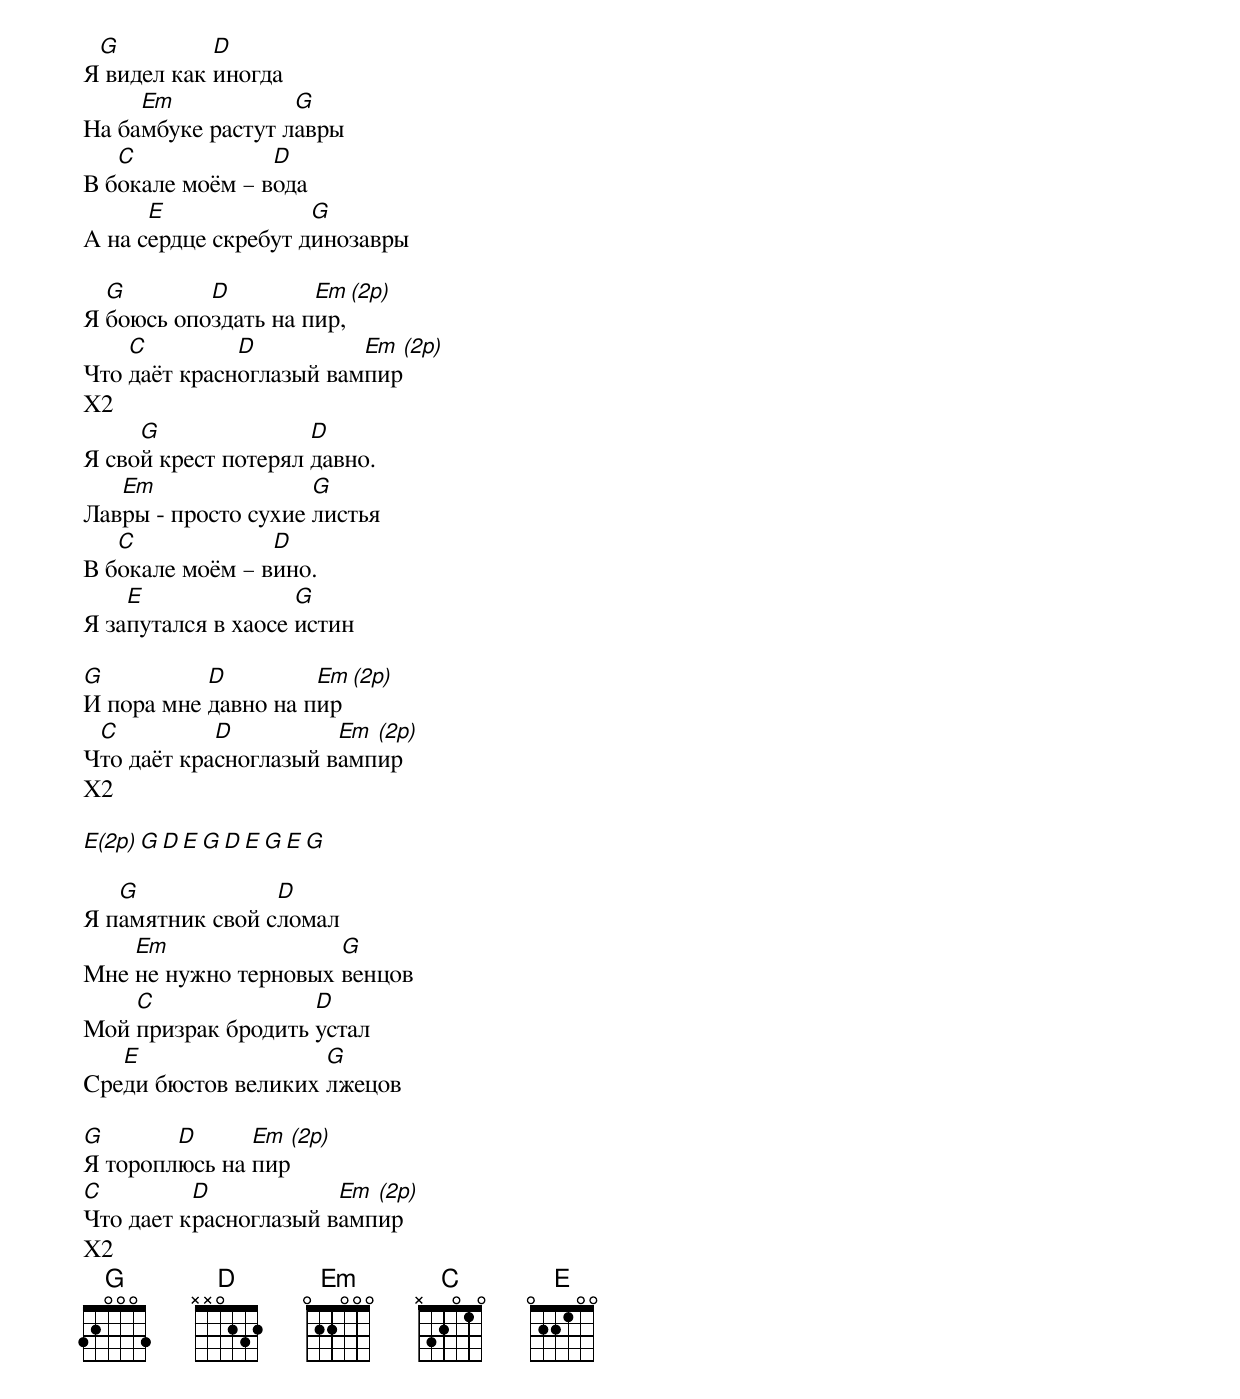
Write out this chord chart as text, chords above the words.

 G          D
Я видел как иногда
     Em            G
На бамбуке растут лавры
   C             D
В бокале моём – вода
      E              G
А на сердце скребут динозавры

  G        D         Em (2р)
Я боюсь опоздать на пир,
    C         D          Em (2р)
Что даёт красноглазый вампир
Х2
     G               D
Я свой крест потерял давно.
   Em                G
Лавры - просто сухие листья
   C             D
В бокале моём – вино.
    E               G
Я запутался в хаосе истин

G          D         Em (2р)
И пора мне давно на пир
 C          D          Em (2р)
Что даёт красноглазый вампир
Х2

E(2p) G D E G D E G E G

   G             D
Я памятник свой сломал
    Em                G
Мне не нужно терновых венцов
    C               D
Мой призрак бродить устал
   E                 G
Среди бюстов великих лжецов

G       D      Em (2р)
Я тороплюсь на пир
C         D            Em (2р)
Что дает красноглазый вампир
Х2
